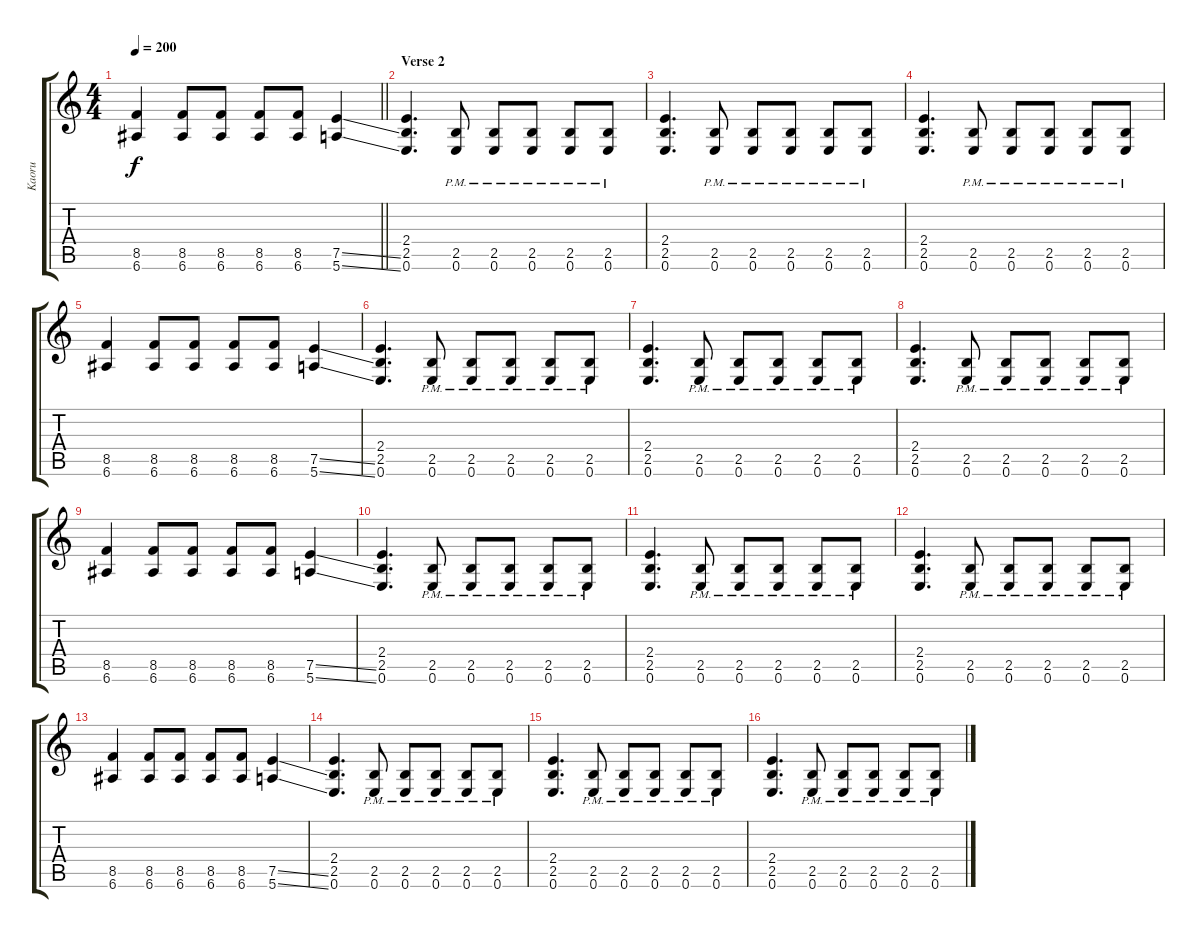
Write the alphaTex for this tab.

\track ("Kaoru" "Kaoru") {instrument distortionguitar}
\staff {score tabs}
\tuning (E4 B3 G3 D3 A2 E2) {hide}
\ts (4 4)
\tempo 200
\clef g2
\barLineRight lightlight
\ks c
(8.5 6.6).4{dy f} (8.5 6.6).8 (8.5 6.6).8 (8.5 6.6).8 (8.5 6.6).8 (7.5{ss} 5.6{ss}).4 |
\section ("" "Verse 2")
(2.4 2.5 0.6).4{d} (2.5{pm} 0.6{pm}).8 (2.5{pm} 0.6{pm}).8 (2.5{pm} 0.6{pm}).8 (2.5{pm} 0.6{pm}).8 (2.5{pm} 0.6{pm}).8 |
(2.4 2.5 0.6).4{d} (2.5{pm} 0.6{pm}).8 (2.5{pm} 0.6{pm}).8 (2.5{pm} 0.6{pm}).8 (2.5{pm} 0.6{pm}).8 (2.5{pm} 0.6{pm}).8 |
(2.4 2.5 0.6).4{d} (2.5{pm} 0.6{pm}).8 (2.5{pm} 0.6{pm}).8 (2.5{pm} 0.6{pm}).8 (2.5{pm} 0.6{pm}).8 (2.5{pm} 0.6{pm}).8 |
(8.5 6.6).4 (8.5 6.6).8 (8.5 6.6).8 (8.5 6.6).8 (8.5 6.6).8 (7.5{ss} 5.6{ss}).4 |
(2.4 2.5 0.6).4{d} (2.5{pm} 0.6{pm}).8 (2.5{pm} 0.6{pm}).8 (2.5{pm} 0.6{pm}).8 (2.5{pm} 0.6{pm}).8 (2.5{pm} 0.6{pm}).8 |
(2.4 2.5 0.6).4{d} (2.5{pm} 0.6{pm}).8 (2.5{pm} 0.6{pm}).8 (2.5{pm} 0.6{pm}).8 (2.5{pm} 0.6{pm}).8 (2.5{pm} 0.6{pm}).8 |
(2.4 2.5 0.6).4{d} (2.5{pm} 0.6{pm}).8 (2.5{pm} 0.6{pm}).8 (2.5{pm} 0.6{pm}).8 (2.5{pm} 0.6{pm}).8 (2.5{pm} 0.6{pm}).8 |
(8.5 6.6).4 (8.5 6.6).8 (8.5 6.6).8 (8.5 6.6).8 (8.5 6.6).8 (7.5{ss} 5.6{ss}).4 |
(2.4 2.5 0.6).4{d} (2.5{pm} 0.6{pm}).8 (2.5{pm} 0.6{pm}).8 (2.5{pm} 0.6{pm}).8 (2.5{pm} 0.6{pm}).8 (2.5{pm} 0.6{pm}).8 |
(2.4 2.5 0.6).4{d} (2.5{pm} 0.6{pm}).8 (2.5{pm} 0.6{pm}).8 (2.5{pm} 0.6{pm}).8 (2.5{pm} 0.6{pm}).8 (2.5{pm} 0.6{pm}).8 |
(2.4 2.5 0.6).4{d} (2.5{pm} 0.6{pm}).8 (2.5{pm} 0.6{pm}).8 (2.5{pm} 0.6{pm}).8 (2.5{pm} 0.6{pm}).8 (2.5{pm} 0.6{pm}).8 |
(8.5 6.6).4 (8.5 6.6).8 (8.5 6.6).8 (8.5 6.6).8 (8.5 6.6).8 (7.5{ss} 5.6{ss}).4 |
(2.4 2.5 0.6).4{d} (2.5{pm} 0.6{pm}).8 (2.5{pm} 0.6{pm}).8 (2.5{pm} 0.6{pm}).8 (2.5{pm} 0.6{pm}).8 (2.5{pm} 0.6{pm}).8 |
(2.4 2.5 0.6).4{d} (2.5{pm} 0.6{pm}).8 (2.5{pm} 0.6{pm}).8 (2.5{pm} 0.6{pm}).8 (2.5{pm} 0.6{pm}).8 (2.5{pm} 0.6{pm}).8 |
(2.4 2.5 0.6).4{d} (2.5{pm} 0.6{pm}).8 (2.5{pm} 0.6{pm}).8 (2.5{pm} 0.6{pm}).8 (2.5{pm} 0.6{pm}).8 (2.5{pm} 0.6{pm}).8
